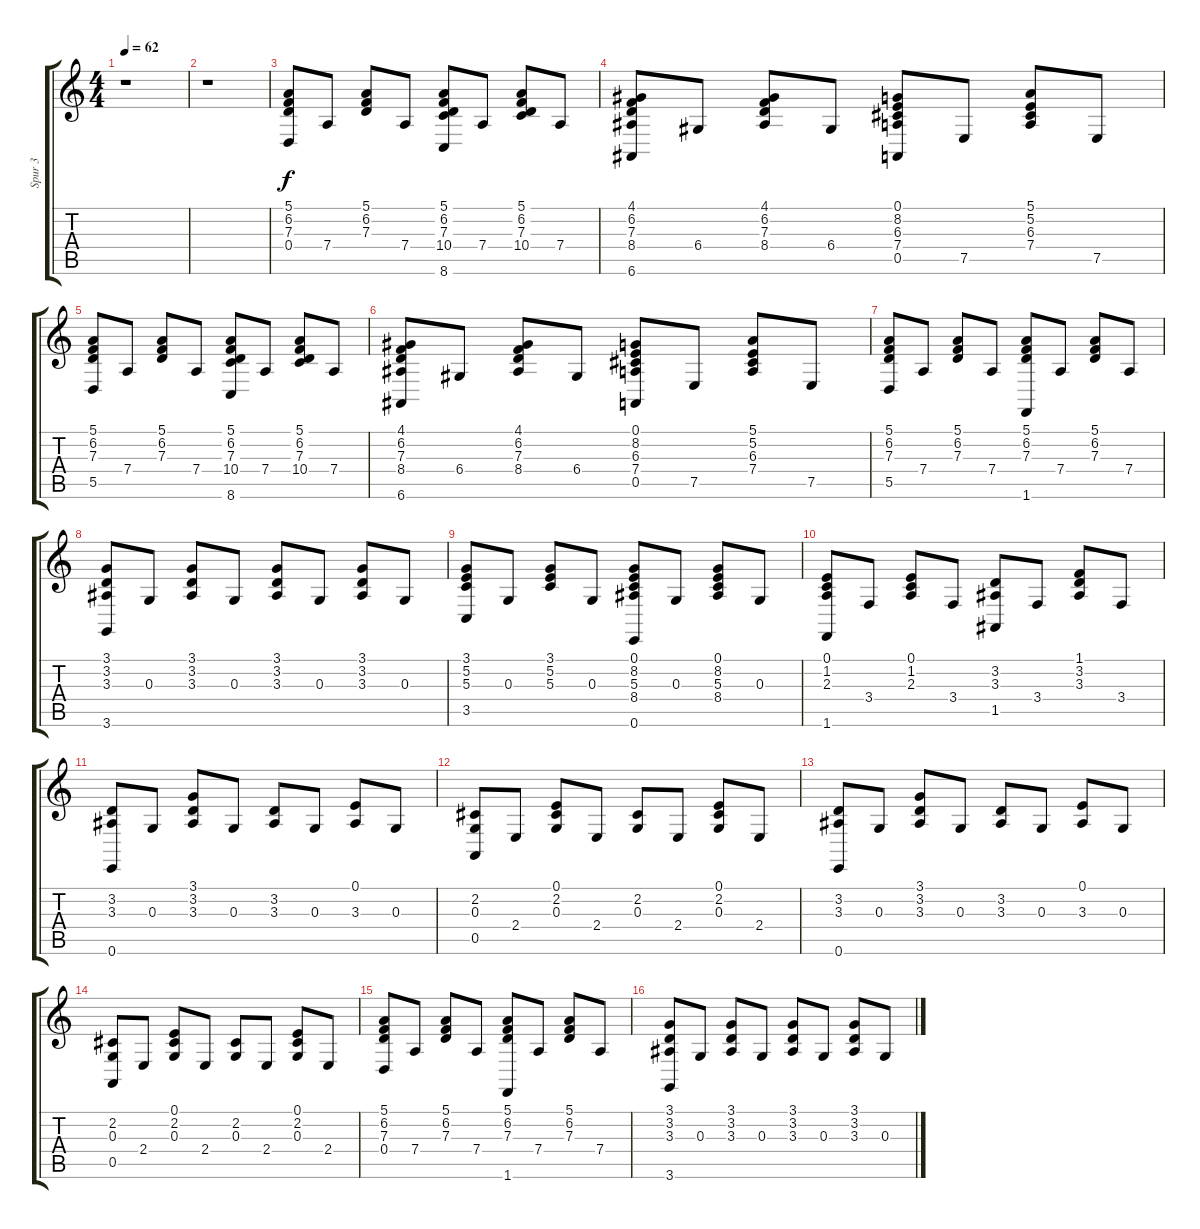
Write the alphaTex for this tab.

\track ("Spur 3" "Spur 3") {instrument electricgrandpiano}
\staff {score tabs}
\tuning (E4 B3 G3 D3 A2 E2) {hide}
\ts (4 4)
\tempo 62
\clef g2
\ks c
r.1{dy f instrument electricgrandpiano} |
r.1 |
(5.1 6.2 7.3 0.4).8 7.4.8 (5.1 6.2 7.3).8 7.4.8 (5.1 6.2 7.3 10.4 8.6).8 7.4.8 (5.1 6.2 7.3 10.4).8 7.4.8 |
(4.1 6.2 7.3 8.4 6.6).8 6.4.8 (4.1 6.2 7.3 8.4).8 6.4.8 (0.1 8.2 6.3 7.4 0.5).8 7.5.8 (5.1 5.2 6.3 7.4).8 7.5.8 |
(5.1 6.2 7.3 5.5).8 7.4.8 (5.1 6.2 7.3).8 7.4.8 (5.1 6.2 7.3 10.4 8.6).8 7.4.8 (5.1 6.2 7.3 10.4).8 7.4.8 |
(4.1 6.2 7.3 8.4 6.6).8 6.4.8 (4.1 6.2 7.3 8.4).8 6.4.8 (0.1 8.2 6.3 7.4 0.5).8 7.5.8 (5.1 5.2 6.3 7.4).8 7.5.8 |
(5.1 6.2 7.3 5.5).8 7.4.8 (5.1 6.2 7.3).8 7.4.8 (5.1 6.2 7.3 1.6).8 7.4.8 (5.1 6.2 7.3).8 7.4.8 |
(3.1 3.2 3.3 3.6).8 0.3.8 (3.1 3.2 3.3).8 0.3.8 (3.1 3.2 3.3).8 0.3.8 (3.1 3.2 3.3).8 0.3.8 |
(3.1 5.2 5.3 3.5).8 0.3.8 (3.1 5.2 5.3).8 0.3.8 (0.1 8.2 5.3 8.4 0.6).8 0.3.8 (0.1 8.2 5.3 8.4).8 0.3.8 |
(0.1 1.2 2.3 1.6).8 3.4.8 (0.1 1.2 2.3).8 3.4.8 (3.2 3.3 1.5).8 3.4.8 (1.1 3.2 3.3).8 3.4.8 |
(3.2 3.3 0.6).8 0.3.8 (3.1 3.2 3.3).8 0.3.8 (3.2 3.3).8 0.3.8 (0.1 3.3).8 0.3.8 |
(2.2 0.3 0.5).8 2.4.8 (0.1 2.2 0.3).8 2.4.8 (2.2 0.3).8 2.4.8 (0.1 2.2 0.3).8 2.4.8 |
(3.2 3.3 0.6).8 0.3.8 (3.1 3.2 3.3).8 0.3.8 (3.2 3.3).8 0.3.8 (0.1 3.3).8 0.3.8 |
(2.2 0.3 0.5).8 2.4.8 (0.1 2.2 0.3).8 2.4.8 (2.2 0.3).8 2.4.8 (0.1 2.2 0.3).8 2.4.8 |
(5.1 6.2 7.3 0.4).8 7.4.8 (5.1 6.2 7.3).8 7.4.8 (5.1 6.2 7.3 1.6).8 7.4.8 (5.1 6.2 7.3).8 7.4.8 |
(3.1 3.2 3.3 3.6).8 0.3.8 (3.1 3.2 3.3).8 0.3.8 (3.1 3.2 3.3).8 0.3.8 (3.1 3.2 3.3).8 0.3.8
